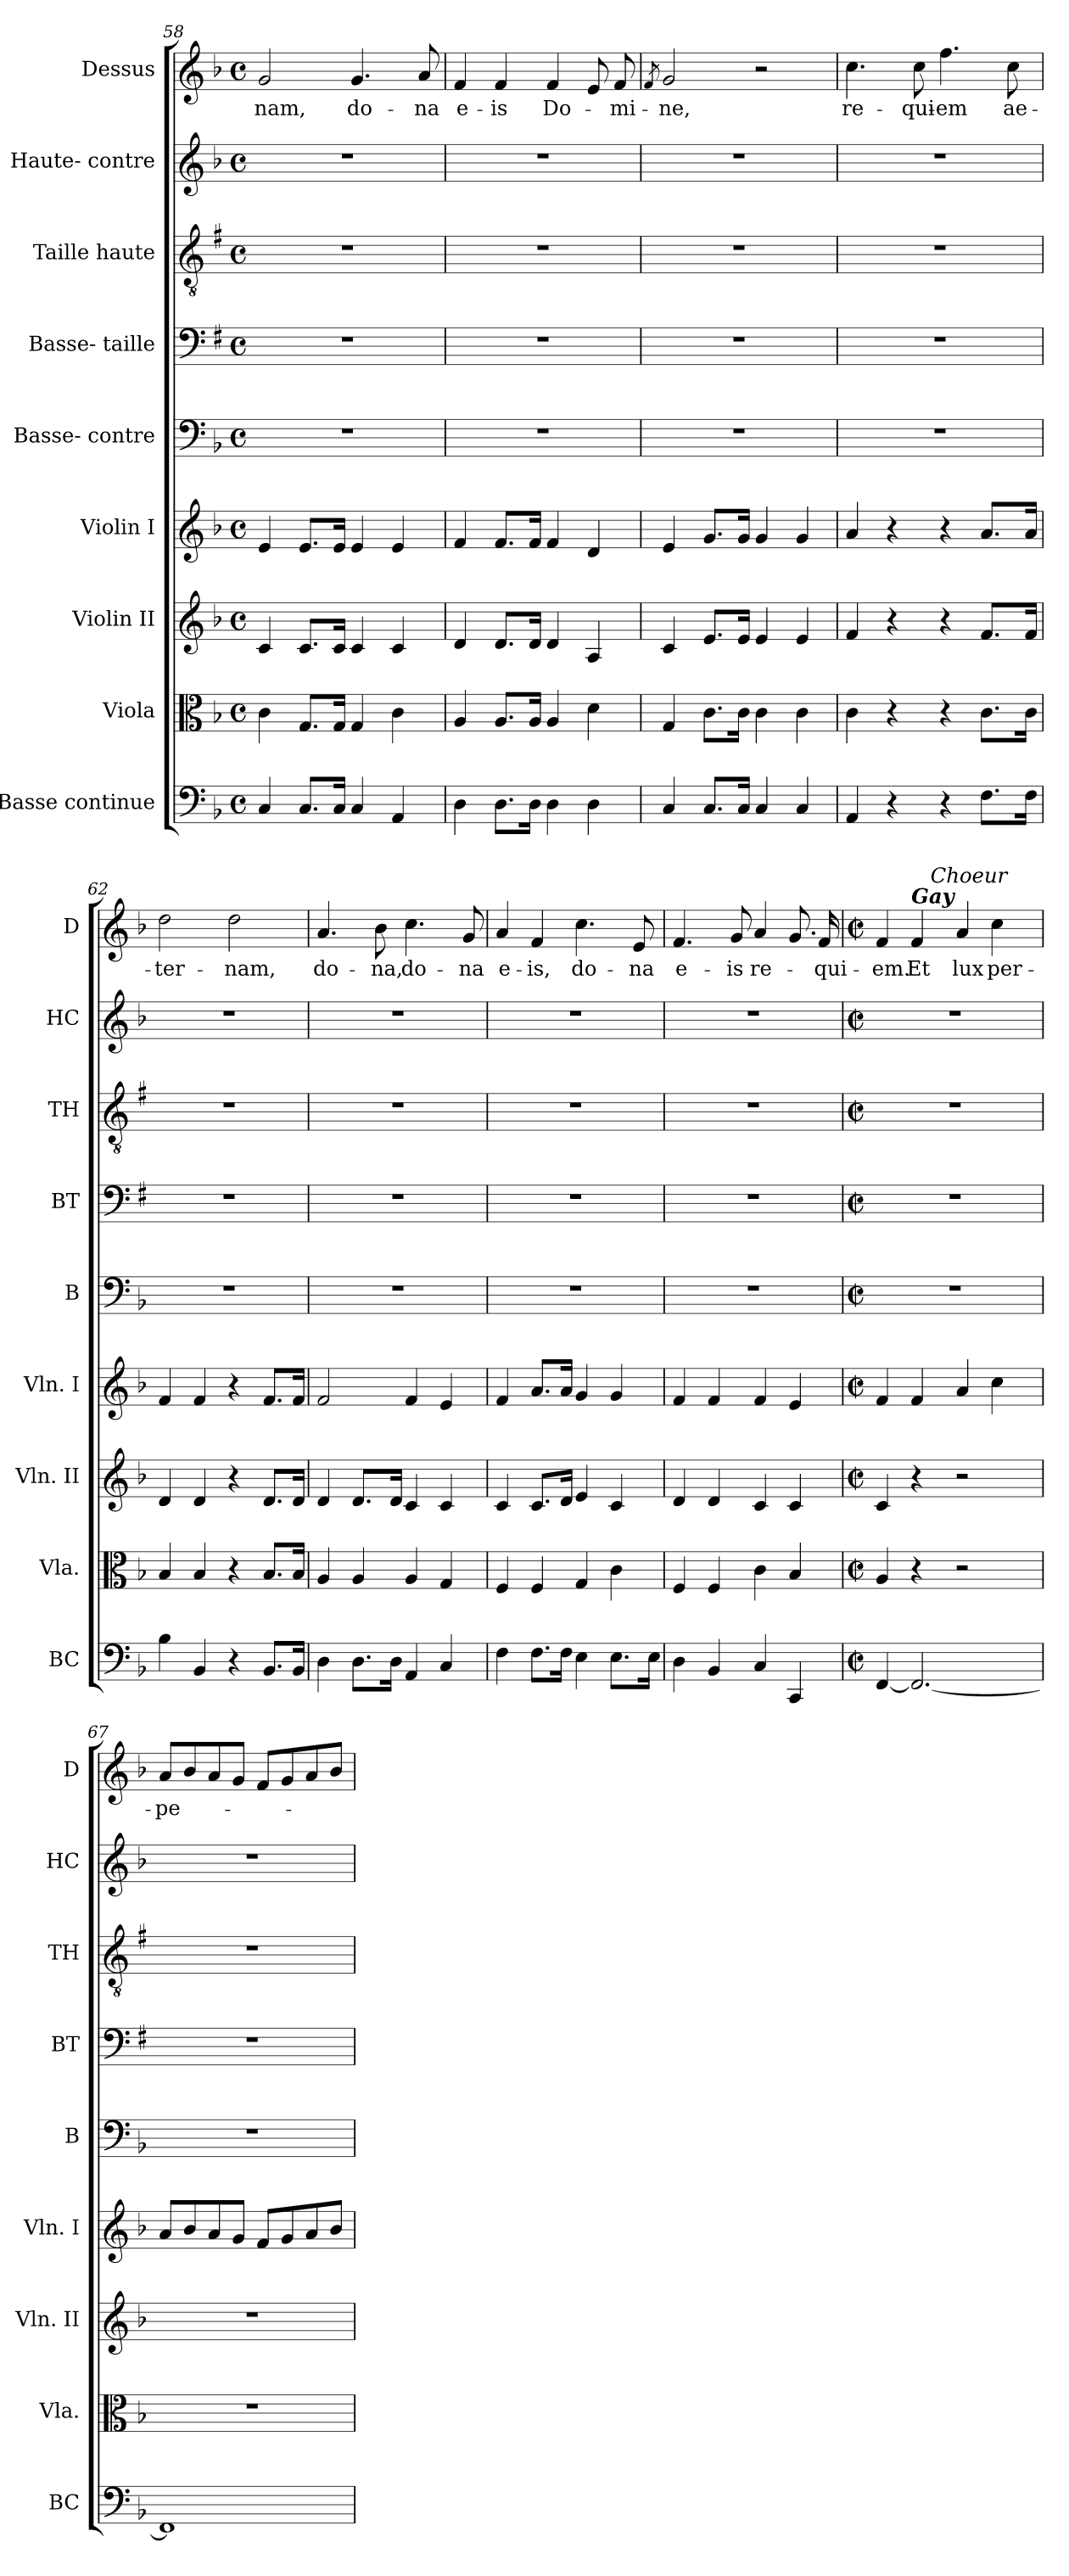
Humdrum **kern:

**kern	**kern	**kern	**kern	**kern	**kern	**kern	**kern	**kern	**text
*part9	*part8	*part7	*part6	*part5	*part4	*part3	*part2	*part1	*part1
*staff9	*staff8	*staff7	*staff6	*staff5	*staff4	*staff3	*staff2	*staff1	*staff1
*I"Basse  continue	*I"Viola	*I"Violin II	*I"Violin I	*I"Basse- contre	*I"Basse- taille	*I"Taille haute	*I"Haute- contre	*I"Dessus	*
*I'BC	*I'Vla.	*I'Vln. II	*I'Vln. I	*I'B	*I'BT	*I'TH	*I'HC	*I'D	*
*clefF4	*clefC3	*clefG2	*clefG2	*clefF4	*clefF4	*clefGv2	*clefG2	*clefG2	*
*	*	*	*	*	*ITrd1c2	*ITrd1c2	*	*	*
*k[b-]	*k[b-]	*k[b-]	*k[b-]	*k[b-]	*k[b-]	*k[b-]	*k[b-]	*k[b-]	*
*F:	*F:	*F:	*F:	*F:	*F:	*F:	*F:	*F:	*
*M4/4	*M4/4	*M4/4	*M4/4	*M4/4	*M4/4	*M4/4	*M4/4	*M4/4	*
*met(c)	*met(c)	*met(c)	*met(c)	*met(c)	*met(c)	*met(c)	*met(c)	*met(c)	*
=58	=58	=58	=58	=58	=58	=58	=58	=58	=58
!	!	!	!	!	!	!	!	!	!LO:LY:b
4C/	4c\	4c/	4e/	1r	1r	1r	1r	2g>/	-nam,
8.C/L	8.G/L	8.c/L	8.e/L	.	.	.	.	.	.
16C/Jk	16G/Jk	16c/Jk	16e/Jk	.	.	.	.	.	.
!	!	!	!	!	!	!	!	!	!LO:LY:b
4C/	4G/	4c/	4e/	.	.	.	.	4.g/	do-
4AA/	4c\	4c/	4e/	.	.	.	.	.	.
!	!	!	!	!	!	!	!	!	!LO:LY:b
.	.	.	.	.	.	.	.	8a/	-na
!!LO:PB:g=z
=59	=59	=59	=59	=59	=59	=59	=59	=59	=59
!	!	!	!	!	!	!	!	!	!LO:LY:b
4D\	4A/	4d/	4f/	1r	1r	1r	1r	4f/	e-
!	!	!	!	!	!	!	!	!	!LO:LY:b
8.D\L	8.A/L	8.d/L	8.f/L	.	.	.	.	4f/	-is
16D\Jk	16A/Jk	16d/Jk	16f/Jk	.	.	.	.	.	.
!	!	!	!	!	!	!	!	!	!LO:LY:b
4D\	4A/	4d/	4f/	.	.	.	.	4f/	Do-
4D\	4d\	4A/	4d/	.	.	.	.	8e/	.
!	!	!	!	!	!	!	!	!	!LO:LY:b
.	.	.	.	.	.	.	.	8f/	-mi-
=60	=60	=60	=60	=60	=60	=60	=60	=60	=60
.	.	.	.	.	.	.	.	8qf/	.
!	!	!	!	!	!	!	!	!	!LO:LY:b
4C/	4G/	4c/	4e>/	1r	1r	1r	1r	2g/	-ne,
8.C/L	8.c\L	8.e/L	8.g/L	.	.	.	.	.	.
16C/Jk	16c\Jk	16e/Jk	16g/Jk	.	.	.	.	.	.
4C/	4c\	4e/	4g/	.	.	.	.	2r	.
4C/	4c\	4e/	4g/	.	.	.	.	.	.
=61	=61	=61	=61	=61	=61	=61	=61	=61	=61
!	!	!	!	!	!	!	!	!	!LO:LY:b
4AA/	4c\	4f/	4a/	1r	1r	1r	1r	4.cc\	re-
4r	4r	4r	4r	.	.	.	.	.	.
!	!	!	!	!	!	!	!	!	!LO:LY:b
.	.	.	.	.	.	.	.	8cc\	-qui-
!	!	!	!	!	!	!	!	!	!LO:LY:b
4r	4r	4r	4r	.	.	.	.	4.ff\	-em
8.F\L	8.c\L	8.f/L	8.a/L	.	.	.	.	.	.
!	!	!	!	!	!	!	!	!	!LO:LY:b
.	.	.	.	.	.	.	.	8cc\	ae-
16F\Jk	16c\Jk	16f/Jk	16a/Jk	.	.	.	.	.	.
=62	=62	=62	=62	=62	=62	=62	=62	=62	=62
!	!	!	!	!	!	!	!	!	!LO:LY:b
4B-\	4B-/	4d/	4f/	1r	1r	1r	1r	2dd\	-ter-
4BB-/	4B-/	4d/	4f/	.	.	.	.	.	.
!	!	!	!	!	!	!	!	!	!LO:LY:b
4r	4r	4r	4r	.	.	.	.	2dd\	-nam,
8.BB-/L	8.B-/L	8.d/L	8.f/L	.	.	.	.	.	.
16BB-/Jk	16B-/Jk	16d/Jk	16f/Jk	.	.	.	.	.	.
=63	=63	=63	=63	=63	=63	=63	=63	=63	=63
!	!	!	!	!	!	!	!	!	!LO:LY:b
4D\	4A/	4d/	2f/	1r	1r	1r	1r	4.a/	do-
8.D\L	4A/	8.d/L	.	.	.	.	.	.	.
!	!	!	!	!	!	!	!	!	!LO:LY:b
.	.	.	.	.	.	.	.	8b-\	-na,
16D\Jk	.	16d/Jk	.	.	.	.	.	.	.
!	!	!	!	!	!	!	!	!	!LO:LY:b
4AA/	4A/	4c/	4f/	.	.	.	.	4.cc\	do-
4C/	4G/	4c/	4e/	.	.	.	.	.	.
!	!	!	!	!	!	!	!	!	!LO:LY:b
.	.	.	.	.	.	.	.	8g/	-na
=64	=64	=64	=64	=64	=64	=64	=64	=64	=64
!	!	!	!	!	!	!	!	!	!LO:LY:b
4F\	4F/	4c/	4f/	1r	1r	1r	1r	4a/	e-
!	!	!	!	!	!	!	!	!	!LO:LY:b
8.F\L	4F/	8.c/L	8.a/L	.	.	.	.	4f/	-is,
16F\Jk	.	16d/Jk	16a/Jk	.	.	.	.	.	.
!	!	!	!	!	!	!	!	!	!LO:LY:b
4E\	4G/	4e/	4g/	.	.	.	.	4.cc\	do-
8.E\L	4c\	4c/	4g/	.	.	.	.	.	.
!	!	!	!	!	!	!	!	!	!LO:LY:b
.	.	.	.	.	.	.	.	8e/	-na
16E\Jk	.	.	.	.	.	.	.	.	.
=65	=65	=65	=65	=65	=65	=65	=65	=65	=65
!	!	!	!	!	!	!	!	!	!LO:LY:b
4D\	4F/	4d/	4f/	1r	1r	1r	1r	4.f/	e-
4BB-/	4F/	4d/	4f/	.	.	.	.	.	.
!	!	!	!	!	!	!	!	!	!LO:LY:b
.	.	.	.	.	.	.	.	8g/	-is
!	!	!	!	!	!	!	!	!	!LO:LY:b
4C/	4c\	4c/	4f/	.	.	.	.	4a/	re-
4CC/	4B-/	4c/	4e/	.	.	.	.	8.g>/	.
!	!	!	!	!	!	!	!	!	!LO:LY:b
.	.	.	.	.	.	.	.	16f/	-qui-
!!LO:LB:g=z
=66	=66	=66	=66	=66	=66	=66	=66	=66	=66
*M2/2	*M2/2	*M2/2	*M2/2	*M2/2	*M2/2	*M2/2	*M2/2	*M2/2	*
*met(c|)	*met(c|)	*met(c|)	*met(c|)	*met(c|)	*met(c|)	*met(c|)	*met(c|)	*met(c|)	*
!	!	!	!	!	!	!	!	!	!LO:LY:b
*	*	*	*	*	*	*	*	*^	*
[4FF/	4A/	4c/	4f/	1r	1r	1r	1r	4f/	4ryy	-em.
!	!	!	!	!	!	!	!	!LO:TX:a:Bi:t=Gay	!	!
!	!	!	!	!	!	!	!	!	!	!LO:LY:b
2.FF/_	4r	4r	4f/	.	.	.	.	4f/	16.ryy	Et
!	!	!	!	!	!	!	!	!	!LO:TX:a:i:t=Choeur	!
.	.	.	.	.	.	.	.	.	2ryy	.
!	!	!	!	!	!	!	!	!	!	!LO:LY:b
.	2r	2r	4a/	.	.	.	.	4a/	.	lux
!	!	!	!	!	!	!	!	!	!	!LO:LY:b
.	.	.	4cc\	.	.	.	.	4cc\	.	per-
.	.	.	.	.	.	.	.	.	8ryy	.
.	.	.	.	.	.	.	.	.	32ryy	.
=67	=67	=67	=67	=67	=67	=67	=67	=67	=67	=67
!	!	!	!	!	!	!	!	!	!	!LO:LY:b
*	*	*	*	*	*	*	*	*v	*v	*
1FF]	1r	1r	8a/L	1r	1r	1r	1r	8a/L	-pe-
.	.	.	8b-/	.	.	.	.	8b-/	.
.	.	.	8a/	.	.	.	.	8a/	.
.	.	.	8g/J	.	.	.	.	8g/J	.
.	.	.	8f/L	.	.	.	.	8f/L	.
.	.	.	8g/	.	.	.	.	8g/	.
.	.	.	8a/	.	.	.	.	8a/	.
.	.	.	8b-/J	.	.	.	.	8b-/J	.
=	=	=	=	=	=	=	=	=	=
*-	*-	*-	*-	*-	*-	*-	*-	*-	*-
